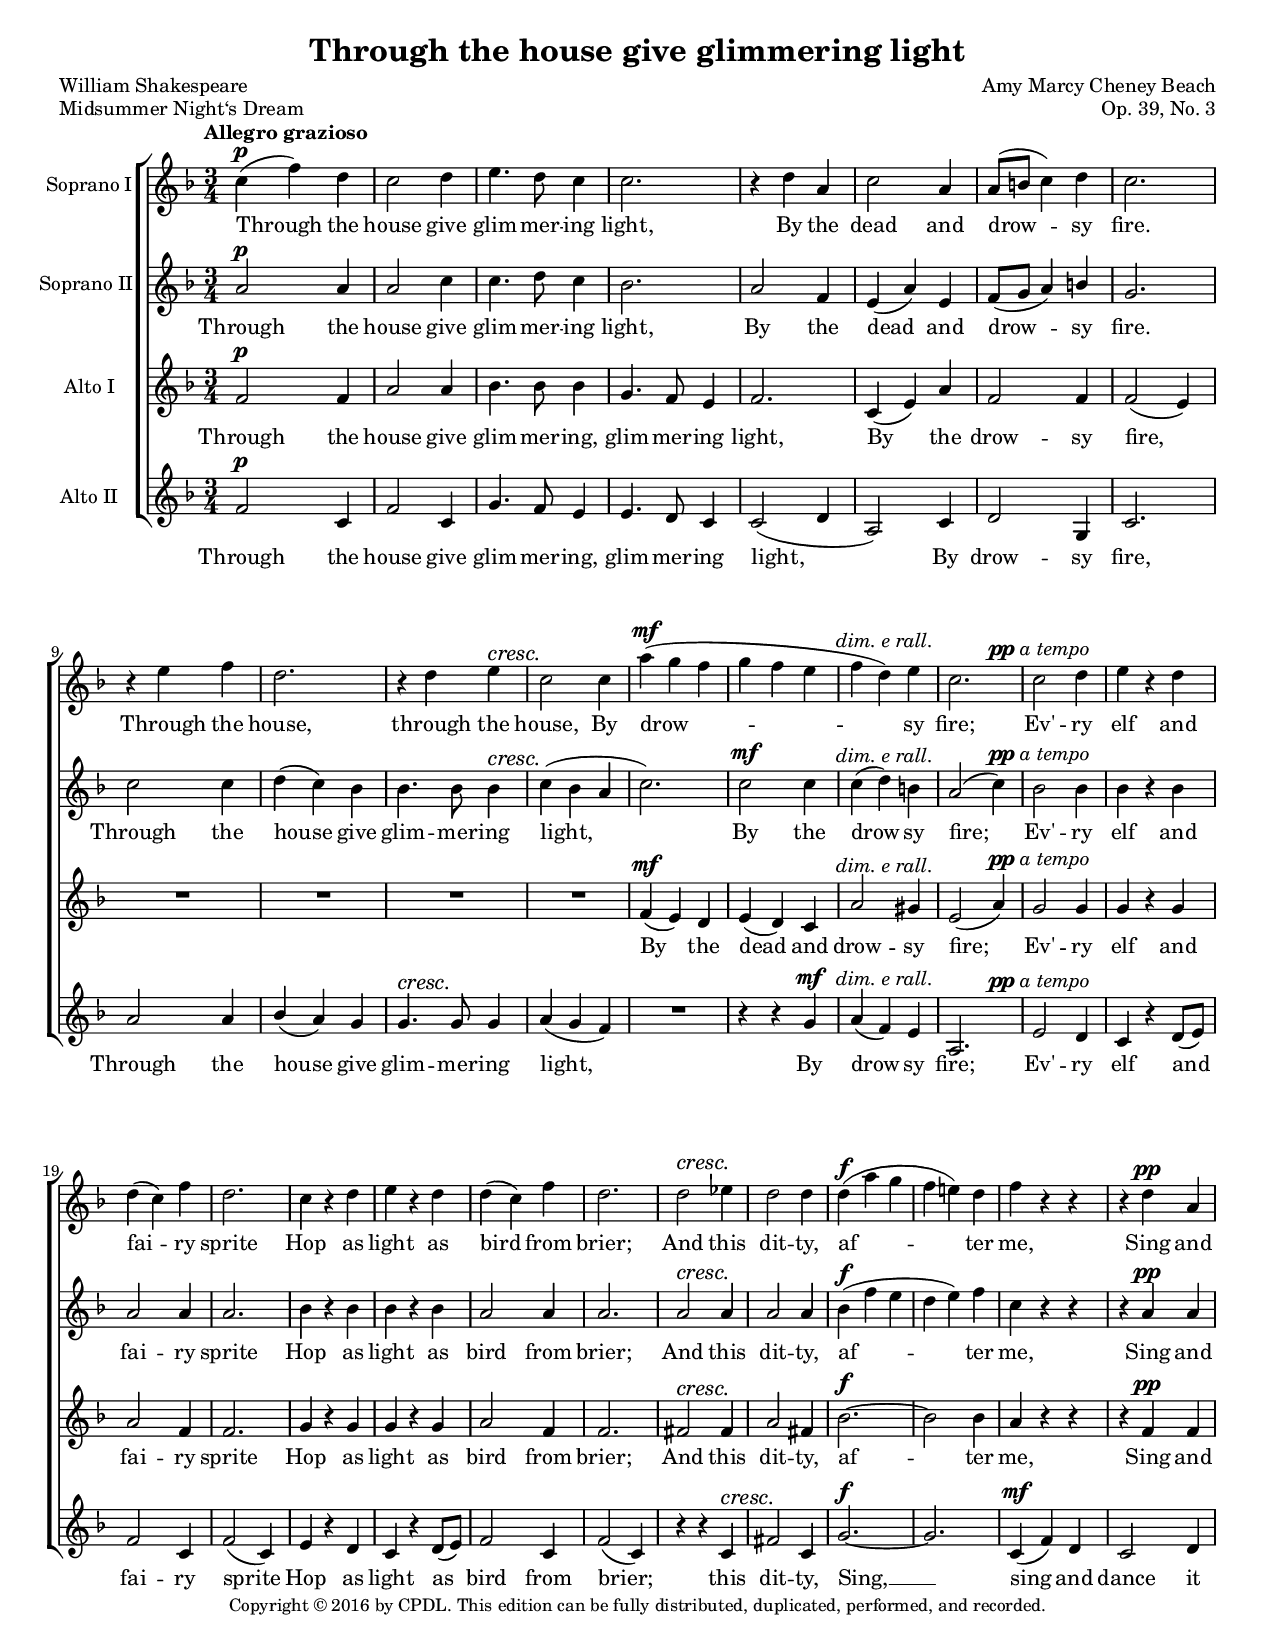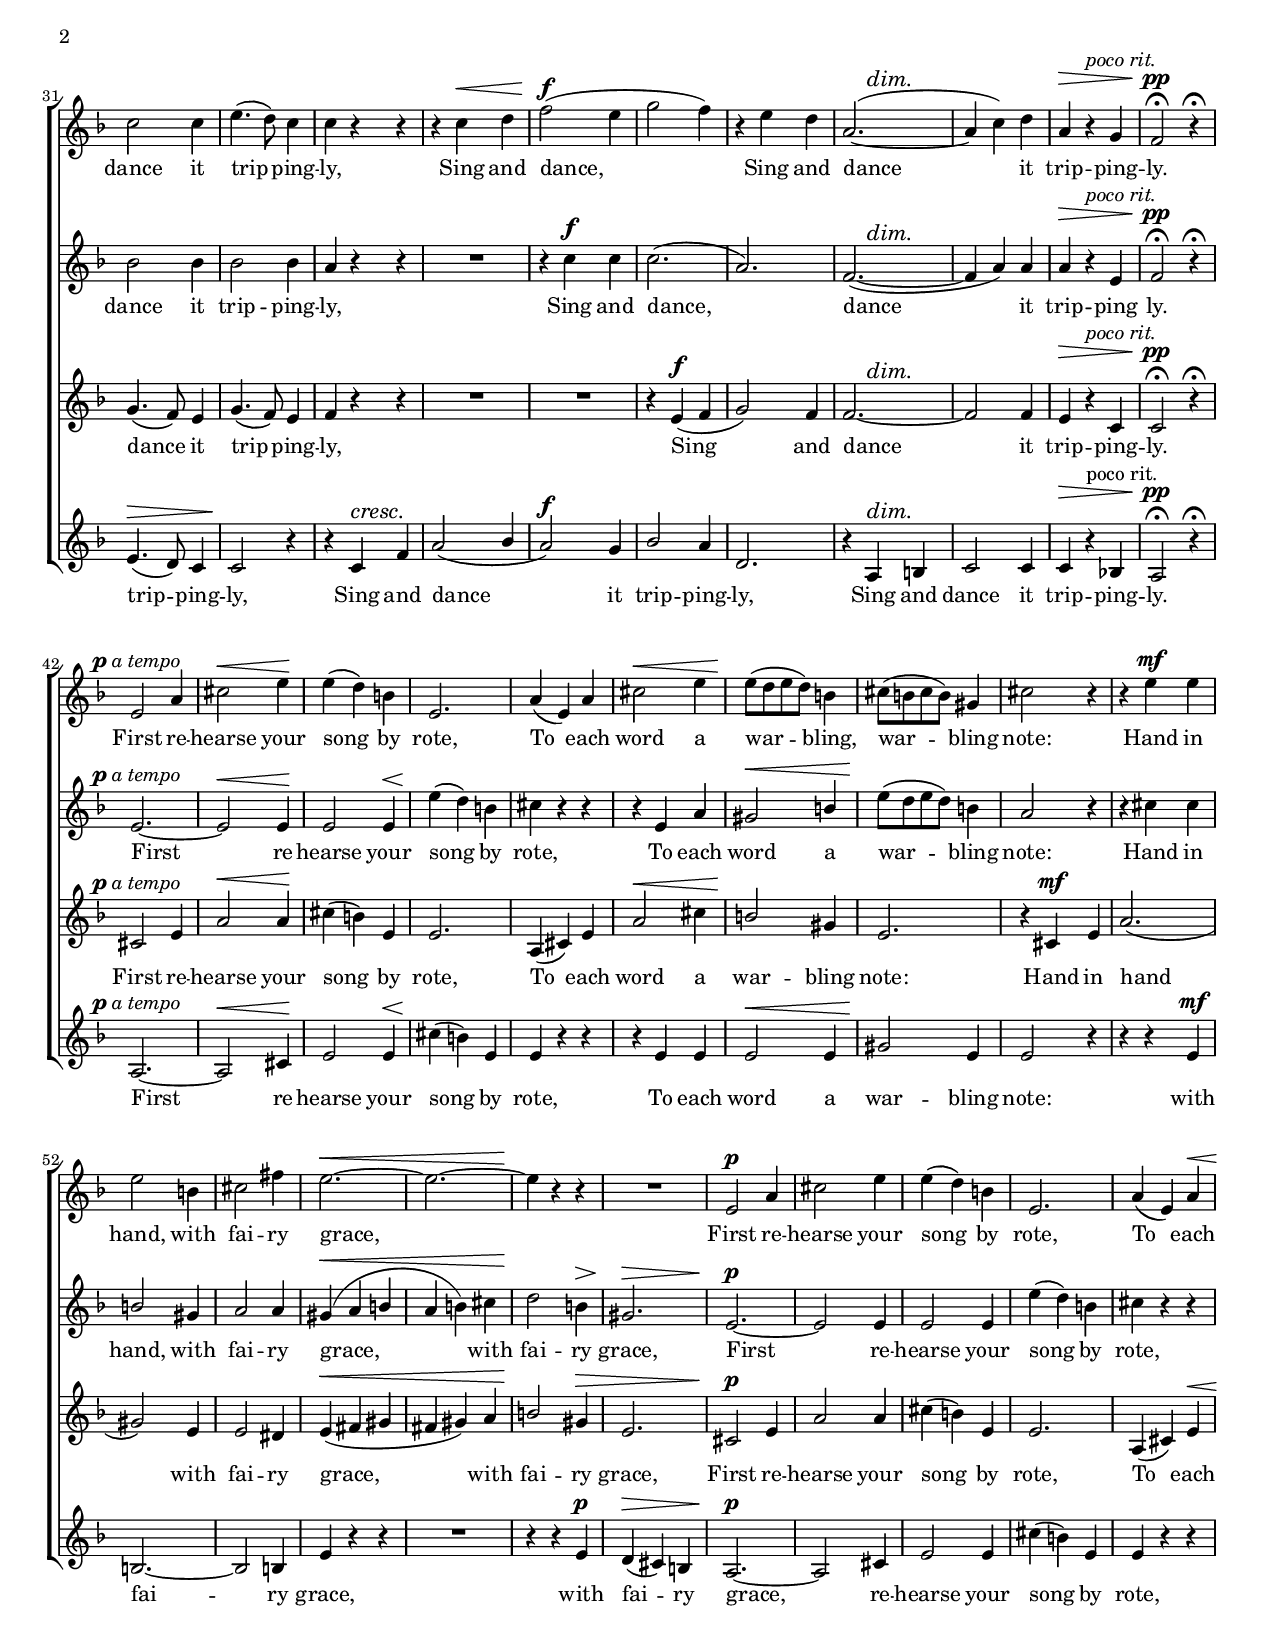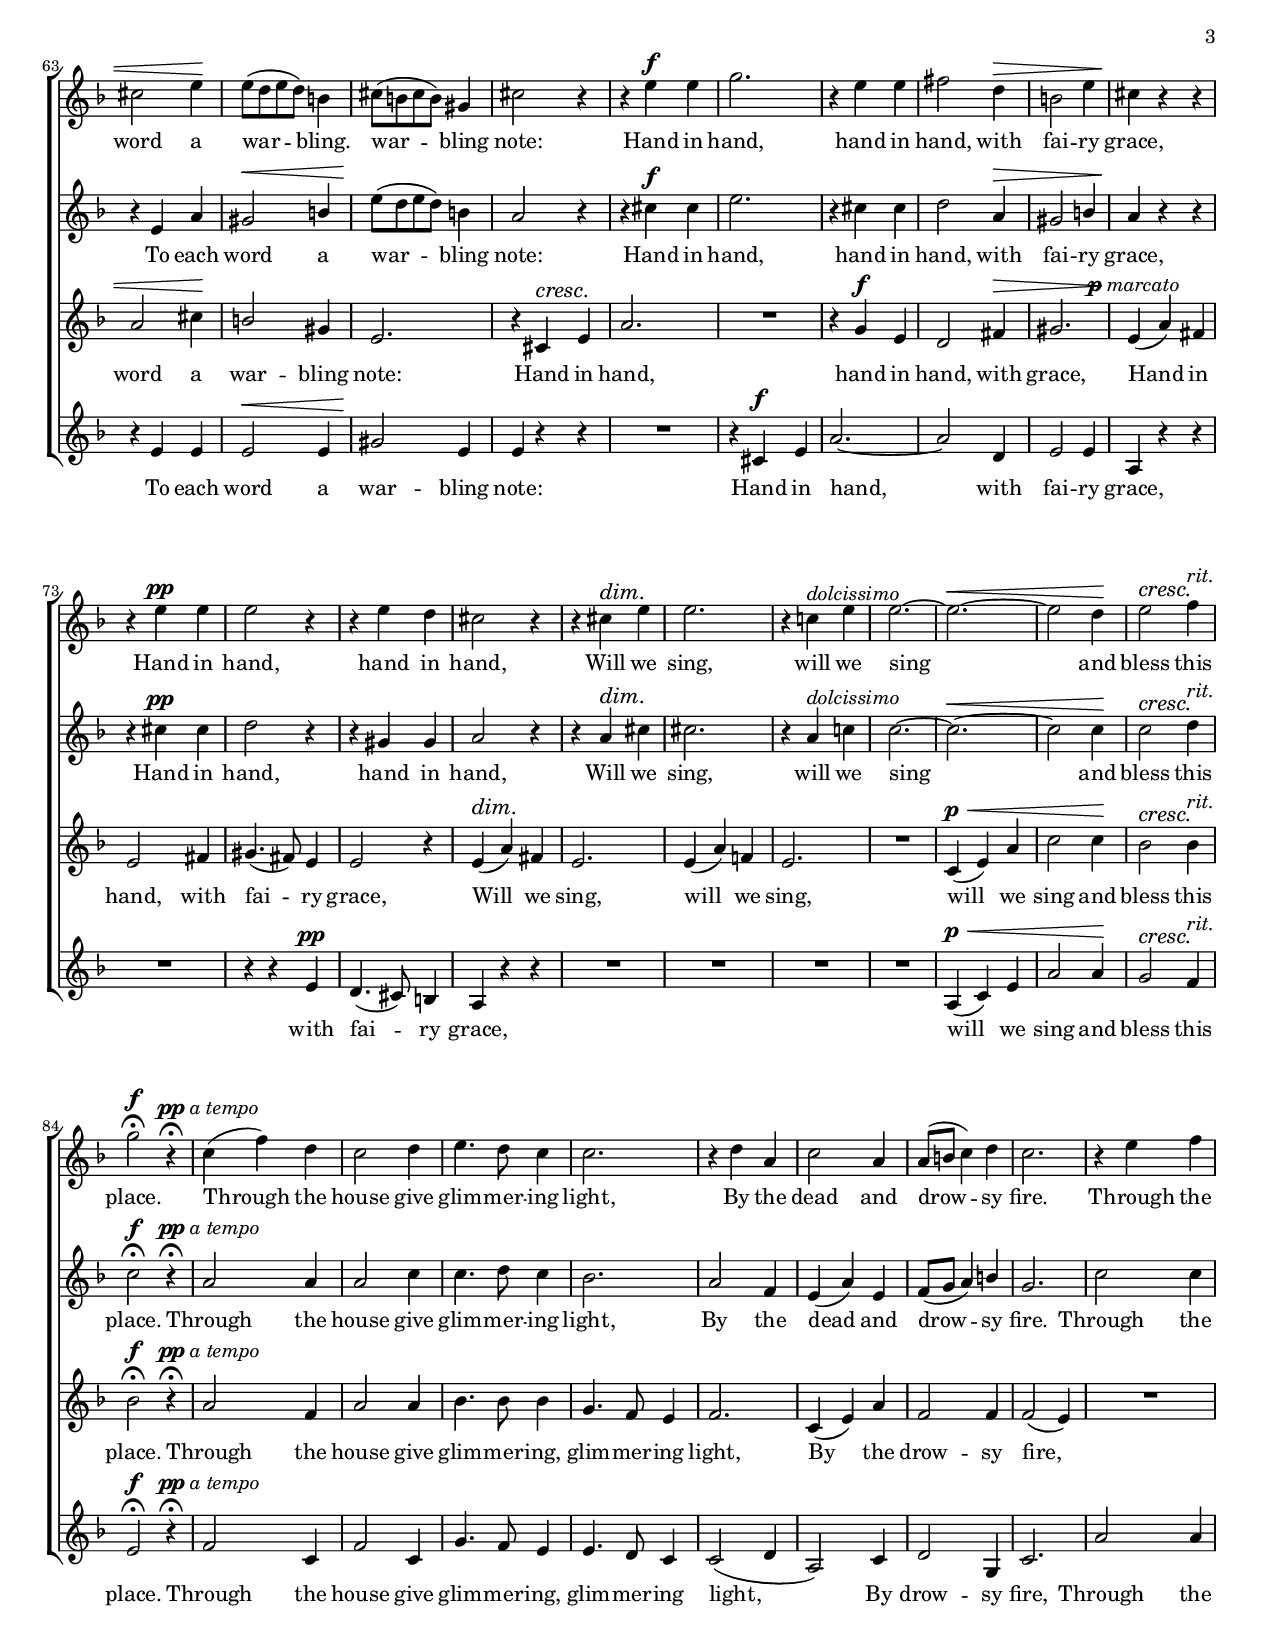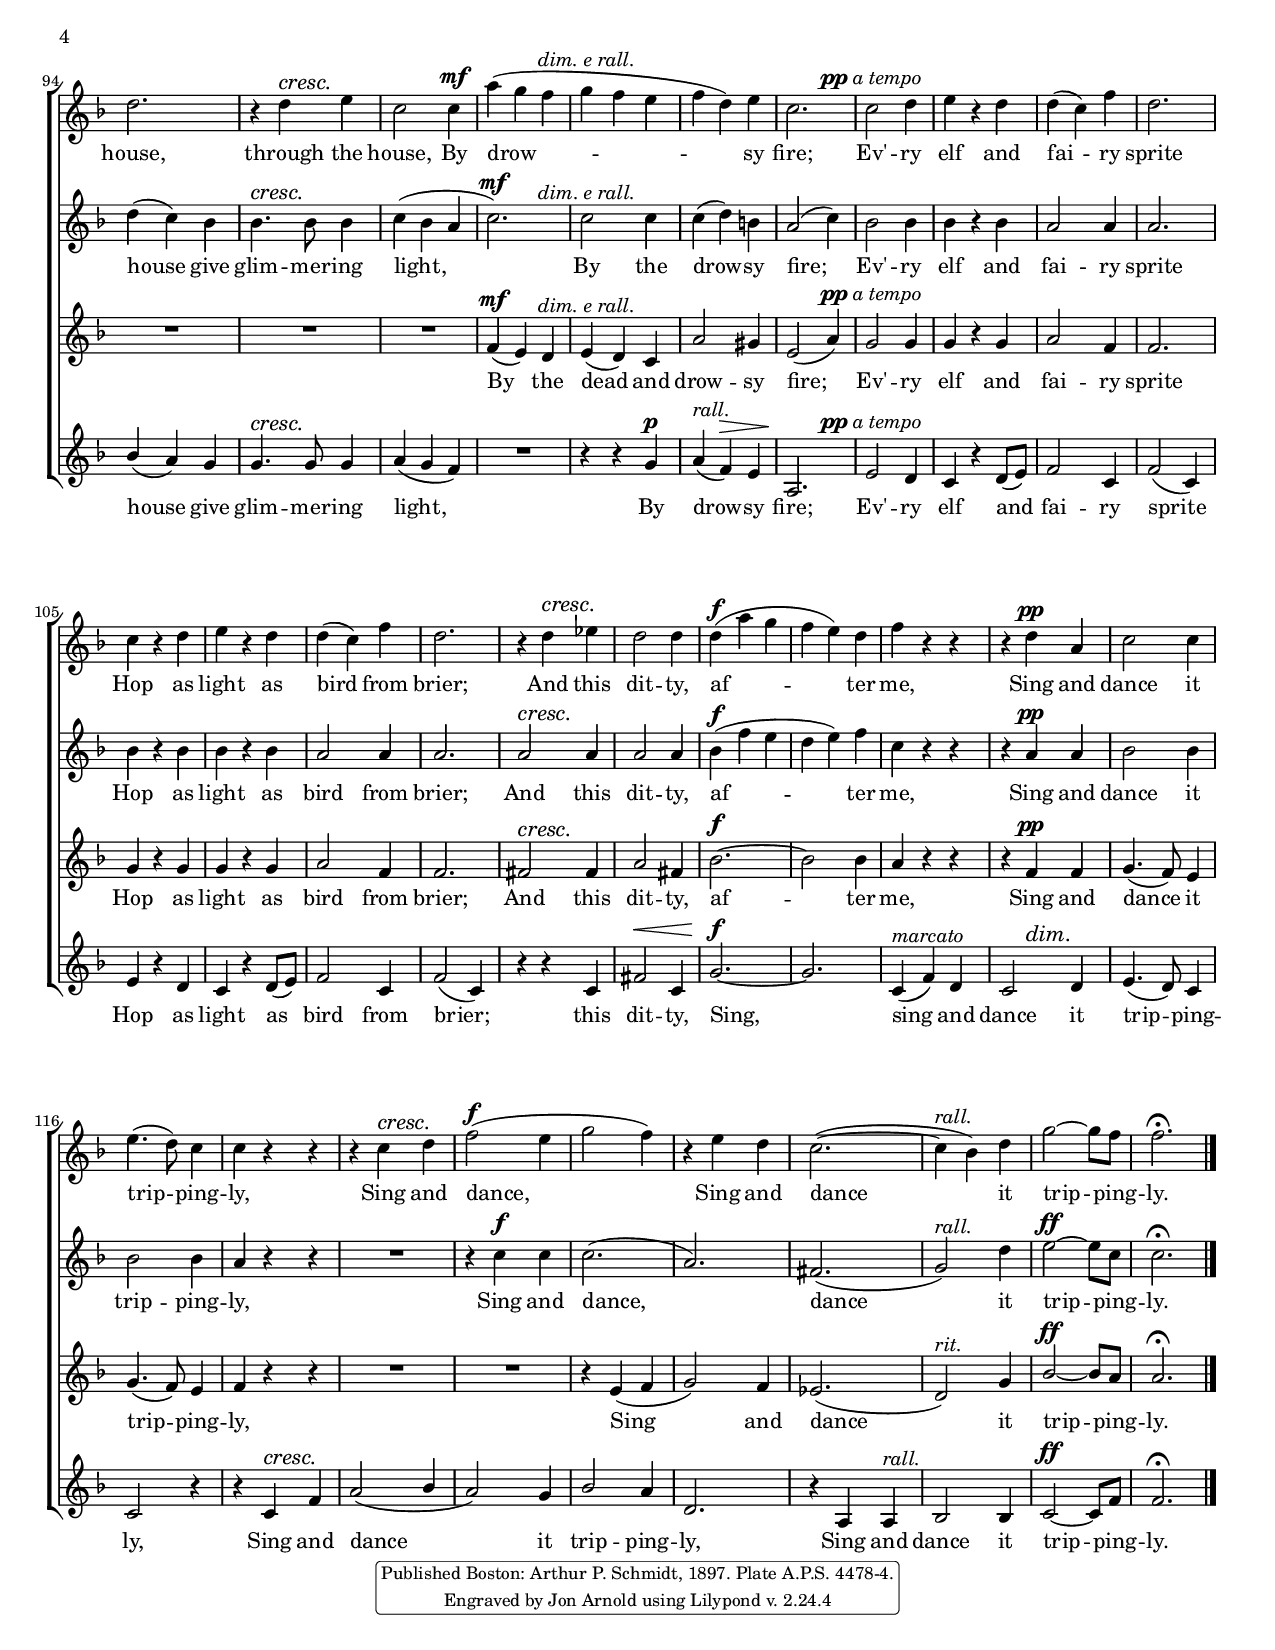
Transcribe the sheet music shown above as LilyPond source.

\version "2.18.2"

\header {
  title = "Through the house give glimmering light"
  composer = "Amy Marcy Cheney Beach"
  poet = "William Shakespeare"
  piece = "Midsummer Night‘s Dream"
  opus = "Op. 39, No. 3"
  
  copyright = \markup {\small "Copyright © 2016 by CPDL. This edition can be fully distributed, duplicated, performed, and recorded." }
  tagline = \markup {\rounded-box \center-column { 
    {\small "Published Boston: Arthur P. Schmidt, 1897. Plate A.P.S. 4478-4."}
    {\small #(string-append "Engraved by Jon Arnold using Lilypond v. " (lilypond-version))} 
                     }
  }
}

\paper {
  #(set-paper-size "letter")
}
#(set-global-staff-size 17)

\layout {
  \context {
    \Voice
    \consists "Melody_engraver"
    \override Stem #'neutral-direction = #'()
  }
}

global = {
  \key f \major
  \numericTimeSignature
  \time 3/4
  \tempo "Allegro grazioso"
  \override DynamicTextSpanner #'style = #'none
  \dynamicUp

}

dimERallSource = \markup {\normal-text \italic "dim. e rall."}
dimERall = #(make-dynamic-script dimERallSource)
ppATempoSource = \markup {pp \normal-text \italic "a tempo"}
ppATempo = #(make-dynamic-script ppATempoSource)
pATempoSource = \markup {p \normal-text \italic "a tempo"}
pATempo = #(make-dynamic-script pATempoSource)
pMarcatoSource = \markup {p \normal-text \italic "marcato"}
pMarcato = #(make-dynamic-script pMarcatoSource)

pageBreaker = {
s2.*5 \break
s2.*7 \pageBreak
s2.*7 \break
s2.*7 \break
s2.*6 \pageBreak
s2.*7 \break
s2.*6 \break
s2.*5 \pageBreak
s2.*6 \break
s2.*6 \break
s2.*6 \pageBreak
s2.*6 \break
s2.*7 \break
s2.*6 \pageBreak
s2.*6 \break
s2.*7 \break
s2.*6 \pageBreak
s2.*6 \break
s2.*6 \break
s2.*7 \bar "|."
}

sopranoOne = \relative c'' {
  \global
  c4(\p f) d | c2 d4 | e4. d8 c4 | c2. | r4 d a | 
  c2 a4 | a8( b c4) d | c2. | r4 e f | d2. | r4 d e\cresc | c2 c4 |
  %score page 3
  a'4(\mf g f | g f e | f d)\dimERall e | c2. | c2\ppATempo d4 | e r d | d( c) f |
  d2. | c4 r d | e r d | d( c) f | d2. | d2\cresc es4 | d2 d4 |
  d(\f a' g | f e!) d | f r r | r d\pp a | c2 c4 | e4.( d8) c4 |
  %page 4
  c4 r r | r c\< d | f2(\f e4 | g2 f4) | r4 e d | << {a2.(~} {s4 s4\dim s4} >> | a4 c) d |
  a4\> r^\markup {\italic "poco rit."} g | f2\fermata\pp r4\fermata | e2\pATempo a4 | cis2\< e4\! | e4( d) b | e,2. |
  a4( e) a | cis2\< e4 | e8\!( d e d) b4 | cis8( b cis b) gis4 | cis2 r4 |
  %page 5
  r4 e\mf e | e2 b4 | cis2 fis4 | e2.~\< | e2.~ | e4\! r r |
  R2. | e,2\p a4 | cis2 e4 | e( d) b | e,2. | a4( e) a\< |
  cis2 e4\! | e8( d e d) b4 | cis8( b cis b) gis4 | cis2 r4 | r e\f e | g2. |
  %page 6
  r4 e e | fis2 d4\> | b2 e4 | cis\! r r | r e\pp e | e2 r4 | 
  r e d | cis2 r4 | r cis\dim e | e2. | r4 c!^\markup {\italic "dolcissimo"} e | e2.~ | e2.~\< |
  e2 d4\! | e2\cresc f4^\markup {\italic "rit."} | g2\f\fermata r4\fermata | c,4\ppATempo( f) d | c2 d4 | e4. d8 c4 |
  %page 7
  c2. | r4 d a | c2 a4 | a8( b c4) d | c2. | r4 e f |
  d2. | r4 d\cresc e | c2 c4\mf | a'( g f | g\dimERall f e | f d) e4 | c2. |
  c2\ppATempo d4 | e4 r d | d( c) f | d2. | c4 r d | e r d | 
  %page 8
  d( c) f | d2. | r4 d\cresc es4 | d2 d4 | d\f( a' g | f e) d4 | 
  f4 r r | r d\pp a4 | c2 c4 | e4.( d8) c4 | c4 r r | r c\cresc d |
  f2\f( e4 | g2 f4) | r e d | c2.~( | c4^\markup {\italic "rall."} bes) d | g2~ g8 f | f2.\fermata
  \bar "|."
  
}

sopranoTwo = \relative c'' {
  \global
  a2\p a4 | a2 c4 | c4. d8 c4 | bes2. | a2 f4 | 
  e( a) e4 | f8( g a4) b | g2. | c2 c4 | d( c) bes | bes4. bes8 bes4\cresc | c4( bes a |
  %page 3
  c2.) | c2\mf c4 | c( d)\dimERall b | a2( c4) | bes2\ppATempo bes4 | bes r bes | a2 a4 |
  a2. | bes4 r bes | bes r bes | a2 a4 | a2. | a2\cresc a4 | a2 a4 |
  bes\f( f' e | d e) f | c r r | r a\pp a | bes2 bes4 | bes2 bes4 |
  %page 4
  a4 r r | R2. | r4 c\f c | c2.( | a2.) | << {f~(} {s4 s\dim s4} >> | f4 a) a | 
  a4\> r^\markup {\italic "poco rit."} e4 | f2\fermata\pp r4\fermata | e2.\pATempo~ | e2\< e4\! | e2 e4\< | e'\!( d) b |
  cis4 r r | r e, a | gis2\< b4 | e8(\! d e d) b4 | a2 r4 |
  %page 5
  r4 cis cis | b2 gis4 | a2 a4 | gis(\< a b | a b) cis | d2\! b4\> |
  gis2.\> | e2.~\p | e2 e4 | e2 e4 | e'4( d) b4 | cis4 r r |
  r e, a | gis2\< b4 | e8(\! d e d) b4 | a2 r4 | r cis\f cis | e2. |
  %page 6
  r4 cis4 cis | d2 a4\> | gis2 b4 | a4\! r r | r cis\pp cis | d2 r4 |
  r4 gis, gis | a2 r4 | r4 a\dim cis | cis2. | r4 a^\markup {\italic "dolcissimo"} c!4 | c2.~ | c2.~\< |
  c2 c4\! | c2\cresc d4^\markup {\italic "rit."} | c2\f\fermata  r4\fermata | a2\ppATempo a4 | a2 c4 | c4. d8 c4 |
  %page 7
  bes2. | a2 f4 | e( a) e | f8( g a4) b4 | g2. | c2 c4 | 
  d( c) bes | bes4.\cresc bes8 bes4 | c( bes a | c2.)\mf | c2\dimERall c4 | c( d) b4 | a2( c4) |
  bes2 bes4 | bes4 r bes | a2 a4 | a2. | bes4 r bes | bes r bes |
  %page 8
  a2 a4 | a2. | a2\cresc a4 | a2 a4 | bes\f( f' e | d e) f | 
  c4 r r | r a\pp a | bes2 bes4 | bes2 bes4 | a r r | R2. |
  r4 c\f c | c2.( | a2.) | fis( | g2)^\markup {\italic "rall."} d'4 | e2~\ff e8 c | c2.\fermata
  \bar "|."
}

altoOne = \relative c' {
  \global
  f2\p f4 | a2 a4 | bes4. bes8 bes4 | g4. f8 e4 | f2. |
  c4( e) a | f2 f4 | f2( e4) | R2.*4 |
  %page 3
  f4\mf( e) d | e( d) c | << {a'2 gis4} {s4 s4\dimERall s4} >> e2( a4) | g2\ppATempo g4 | g4 r4 g | a2 f4 |
  f2. | g4 r g | g r g | a2 f4 | f2. | fis2\cresc fis4 | a2 fis4 |
  bes2.~\f | bes2 bes4 | a r r | r f\pp f | g4.( f8) e4 | g4.( f8) e4 |
  %page 4
  f4 r r | R2. | R2. | r4 e(\f f | g2) f4 | << {f2.~} {s4 s4\dim s4} >> | f2 f4 |
  e4\> r^\markup {\italic "poco rit."} c | c2\fermata\pp r4\fermata | cis2\pATempo e4 | a2\< a4\! | cis( b) e, | e2. |
  a,4( cis) e | a2\< cis4 | b2\! gis4 | e2. | r4 cis\mf e |
  %page 5
  a2.( | gis2) e4 | e2 dis4 | e(\< fis gis | fis gis) a4 | b2\! gis4\> | 
  e2. | cis2\p e4 | a2 a4 | cis( b) e, | e2. | a,4( cis) e\< | a2 cis4\! | 
  b2 gis4 | e2. | r4 cis\cresc e | a2.\! | R2. |
  %page 6
  r4 g\f e | d2 fis4\> | gis2. | e4\pMarcato( a4) fis | e2 fis4 | gis4.( fis8) e4 |
  e2 r4 | e4\dim( a) fis | e2. | e4( a) f!4 | e2. | R2. | c4\p\<( e) a |
  c2 c4\! | bes2\cresc bes4^\markup {\italic "rit."} | bes2\f\fermata r4 \fermata | a2\ppATempo f4 | a2 a4 | bes4. bes8 bes4 |
  %page 7
  g4. f8 e4 | f2. | c4( e) a | f2 f4 | f2( e4) | R2. |
  R2.*3 | f4\mf( e) d4 | e(\dimERall d) c | a'2 gis4 | e2( a4) |
  g2\ppATempo g4 | g r g | a2 f4 | f2. | g4 r g | g r g |
  %page 8
  a2 f4 | f2. | fis2\cresc fis4 | a2 fis4 | bes2.~\f | bes2 bes4 |
  a4 r r | r f\pp f | g4.( f8) e4 | g4.( f8) e4 | f4 r r | R2. |
  R2. | r4 e( f | g2) f4 | es2.( | d2)^\markup {\italic "rit."} g4 | bes2~\ff bes8 a | a2.\fermata
  \bar "|."
  
}

altoTwo = \relative c' {
  \global
  f2\p c4 | f2 c4 | g'4. f8 e4 | e4. d8 c4 | c2( d4 |
  a2) c4 | d2 g,4 | c2. | a'2 a4 | bes( a) g | g4.\cresc g8 g4 | a4( g f) |
  R2. | r4 r g\mf | a4( f)\dimERall e | a,2. | e'2\ppATempo d4 | c r d8( e) | f2 c4 |
  f2( c4) | e4 r d | c r d8( e) | f2 c4 | f2( c4) | r r c\cresc | fis2 c4 |
  g'2.~\f | g2. | c,4\mf( f) d | c2 d4 | e4.\>( d8) c4 | c2\! r4 |
  %page 4
  r4 c\cresc f | a2( bes4 | a2\f) g4 | bes2 a4 | d,2. | r4 a\dim b4 | c2 c4 |
  c\> r^\markup {"poco rit."} bes! | a2\pp\fermata r4\fermata | a2.~\pATempo | a2\< cis4\! | e2 e4\< | cis'4(\! b) e,4 |
  e4 r4 r | r e e | e2\< e4 | gis2\! e4 | e2 r4 |
  %page 5
  r4 r e\mf | b2.~ | b2 b4 | e r r | R2. | r4 r e\p |
  d4\>( cis) b | a2.~\p | a2 cis4 | e2 e4 | cis'( b) e, | e r r |
  r e e | e2\< e4 | gis2\! e4 | e r r | R2. | r4 cis\f e
  %page 6
  a2.~ | a2 d,4 | e2 e4 | a,4 r r | R2. | r4 r e'\pp |
  d4.( cis8) b4 | a4 r r | R2.*4 | a4(\p\< c) e | 
  a2 a4\! | g2\cresc f4^\markup {\italic "rit."} | e2\fermata\f r4\fermata | f2\ppATempo c4 | f2 c4 | g'4. f8 e4 |
  %page 7
  e4. d8 c4 | c2( d4 | a2) c4 | d2 g,4 | c2. | a'2 a4 | 
  bes4( a) g | g4.\cresc g8 g4 | a4( g f) | R2. | r4 r g\p | a4(^\markup {\italic "rall."} f)\> e4 | a,2.\! |
  e'2\ppATempo d4 | c r d8( e) | f2 c4 | f2( c4) | e4 r d | c4 r d8( e) |
  %page 8
  f2 c4 | f2( c4) | r4 r c | fis2\< c4 | g'2.~\f | g |
  c,4(^\markup {\italic "marcato"} f) d4 | << {c2} {s4 s\dim} >> d4 | e4.( d8) c4 | c2 r4 | r c\cresc f | a2( bes4 |
  a2) g4 | bes2 a4 | d,2. | r4 a a^\markup {\italic "rall."} | bes2 bes4 | c2~\ff c8 f | f2.\fermata |
  \bar "|." 
  
}

sopranoOneVerse = \lyricmode {
  Through the house give glim -- mer -- ing light,
  By the dead and drow -- sy fire.
  Through the house, through the house,
  By drow -- sy fire;

  Ev' -- ry elf and fai -- ry sprite 
  Hop as light as bird from brier; 
  And this dit -- ty, af -- ter me,
  Sing and dance it trip -- ping -- ly,
  Sing and dance, Sing and dance it trip -- ping -- ly.

  First re -- hearse your song by rote,
  To each word a war -- bling, war -- bling note:
  Hand in hand, with fai -- ry grace,
  First re -- hearse your song by rote,
  To each word a war -- bling. war -- bling note:
  Hand in hand, hand in hand, with fai -- ry grace,
  Hand in hand, hand in hand,
  Will we sing, will we sing and bless this place.

  Through the house give glim -- mer -- ing light,
  By the dead and drow -- sy fire.
  Through the house, through the house,
  By drow -- sy fire;

  Ev' -- ry elf and fai -- ry sprite 
  Hop as light as bird from brier; 
  And this dit -- ty, af -- ter me,
  Sing and dance it trip -- ping -- ly,
  Sing and dance, Sing and dance it trip -- ping -- ly.
}

sopranoTwoVerse = \lyricmode {
  Through the house give glim -- mer -- ing light,
  By the dead and drow -- sy fire.
Through the house give glim -- mer -- ing light,
  By the drow -- sy fire;

Ev' -- ry elf and fai -- ry sprite 
  Hop as light as bird from brier; 
  And this dit -- ty, af -- ter me,
  Sing and dance it trip -- ping -- ly,
  Sing and dance, dance it trip -- ping ly.

  First re -- hearse your song by rote,
  To each word a war -- bling note:
  Hand in hand, with fai -- ry grace, with fai -- ry grace,
  First re -- hearse your song by rote,
  To each word a war -- bling note:
  Hand in hand, hand in hand, with fai -- ry grace,
  Hand in hand, hand in hand,
Will we sing, will we sing and bless this place.

Through the house give glim -- mer -- ing light,
  By the dead and drow -- sy fire.
Through the house give glim -- mer -- ing light,
  By the drow -- sy fire;

Ev' -- ry elf and fai -- ry sprite 
  Hop as light as bird from brier; 
  And this dit -- ty, af -- ter me,
  Sing and dance it trip -- ping -- ly,
  Sing and dance, dance it trip -- ping -- ly.
}

altoOneVerse = \lyricmode {
  Through the house give glim -- mer -- ing, glim -- mer -- ing light,
  By the drow -- sy fire,
  By the dead and drow -- sy fire;

Ev' -- ry elf and fai -- ry sprite 
  Hop as light as bird from brier; 
  And this dit -- ty, af -- ter me,
  Sing and dance it trip -- ping -- ly,
  Sing and dance it trip -- ping -- ly.

  First re -- hearse your song by rote,
  To each word a war -- bling note:
  Hand in hand with fai -- ry grace, with fai -- ry grace,
  First re -- hearse your song by rote,
  To each word a war -- bling note:
  Hand in hand, hand in hand, with grace,
  Hand in hand, with fai -- ry grace,
Will we sing, will we sing, will we sing and bless this place.

Through the house give glim -- mer -- ing, glim -- mer -- ing light,
  By the drow -- sy fire,
  By the dead and drow -- sy fire;

Ev' -- ry elf and fai -- ry sprite 
  Hop as light as bird from brier; 
  And this dit -- ty, af -- ter me,
  Sing and dance it trip -- ping -- ly,
  Sing and dance it trip -- ping -- ly.
}

altoTwoVerse = \lyricmode {
  Through the house give glim -- mer -- ing, glim -- mer -- ing light,
  By drow -- sy fire, 
  Through the house give glim -- mer -- ing light,
  By drow -- sy fire;

Ev' -- ry elf and fai -- ry sprite 
  Hop as light as bird from brier; 
  this dit -- ty, Sing, __
  sing and dance it trip -- ping -- ly,
  Sing and dance it trip -- ping -- ly,
  Sing and dance it trip -- ping -- ly.

  First re -- hearse your song by rote,
  To each word a war -- bling note:
  with fai -- ry grace, with fai -- ry grace,
  re -- hearse your song by rote,
  To each word a war -- bling note:
  Hand in hand, with fai -- ry grace, with fai -- ry grace,
will we sing and bless this place.

Through the house give glim -- mer -- ing, glim -- mer -- ing light,
  By drow -- sy fire, 
  Through the house give glim -- mer -- ing light,
  By drow -- sy fire;

Ev' -- ry elf and fai -- ry sprite 
  Hop as light as bird from brier; 
  this dit -- ty, Sing,
  sing and dance it trip -- ping -- ly,
  Sing and dance it trip -- ping -- ly,
  Sing and dance it trip -- ping -- ly.
}

pianoReduction = \new PianoStaff \with {
  fontSize = #-1
  \override StaffSymbol #'staff-space = #(magstep -1)
} <<
  \new Staff \with {
    \consists "Mark_engraver"
    \consists "Metronome_mark_engraver"
    \remove "Staff_performer"
  } {
    #(set-accidental-style 'piano)
    <<
      \sopranoOne \\
      \sopranoTwo
    >>
  }
  \new Staff \with {
    \remove "Staff_performer"
  } {
    #(set-accidental-style 'piano)
    <<
      \altoOne \\
      \altoTwo
    >>
  }
>>

rehearsalMidi = #
(define-music-function
 (parser location name midiInstrument lyrics) (string? string? ly:music?)
 #{
   \unfoldRepeats <<
     \new Staff = "soprano1" \new Voice = "soprano1" { \sopranoOne }
     \new Staff = "soprano2" \new Voice = "soprano2" { \sopranoTwo }
     \new Staff = "alto1" \new Voice = "alto1" { \altoOne }
     \new Staff = "alto2" \new Voice = "alto2" { \altoTwo }
     \context Staff = $name {
       \set Score.midiMinimumVolume = #0.5
       \set Score.midiMaximumVolume = #0.5
       \set Score.tempoWholesPerMinute = #(ly:make-moment 132 4)
       \set Staff.midiMinimumVolume = #0.8
       \set Staff.midiMaximumVolume = #1.0
       \set Staff.midiInstrument = $midiInstrument
     }
     \new Lyrics \with {
       alignBelowContext = $name
     } \lyricsto $name $lyrics
   >>
 #})

\score {
  <<
    \new ChoirStaff <<
      \new Staff \with {
        midiInstrument = "choir aahs"
        instrumentName = "Soprano I"
      } { <<\sopranoOne
           % \pageBreaker 
      >> }
      \addlyrics { \sopranoOneVerse }
      \new Staff \with {
        midiInstrument = "choir aahs"
        instrumentName = "Soprano II"
      } { \sopranoTwo }
      \addlyrics { \sopranoTwoVerse }
      \new Staff \with {
        midiInstrument = "choir aahs"
        instrumentName = "Alto I"
      } { \altoOne }
      \addlyrics { \altoOneVerse }
      \new Staff \with {
        midiInstrument = "choir aahs"
        instrumentName = "Alto II"
      } { \altoTwo }
      \addlyrics { \altoTwoVerse }
    >>
   % \pianoReduction
  >>
  \layout { }
  \midi {
    \tempo 4=132
  }
}

% Rehearsal MIDI files:
\book {
  \bookOutputSuffix "soprano1"
  \score {
    \rehearsalMidi "soprano1" "soprano sax" \sopranoOneVerse
    \midi { }
  }
}

\book {
  \bookOutputSuffix "soprano2"
  \score {
    \rehearsalMidi "soprano2" "soprano sax" \sopranoTwoVerse
    \midi { }
  }
}

\book {
  \bookOutputSuffix "alto1"
  \score {
    \rehearsalMidi "alto1" "soprano sax" \altoOneVerse
    \midi { }
  }
}

\book {
  \bookOutputSuffix "alto2"
  \score {
    \rehearsalMidi "alto2" "soprano sax" \altoTwoVerse
    \midi { }
  }
}

